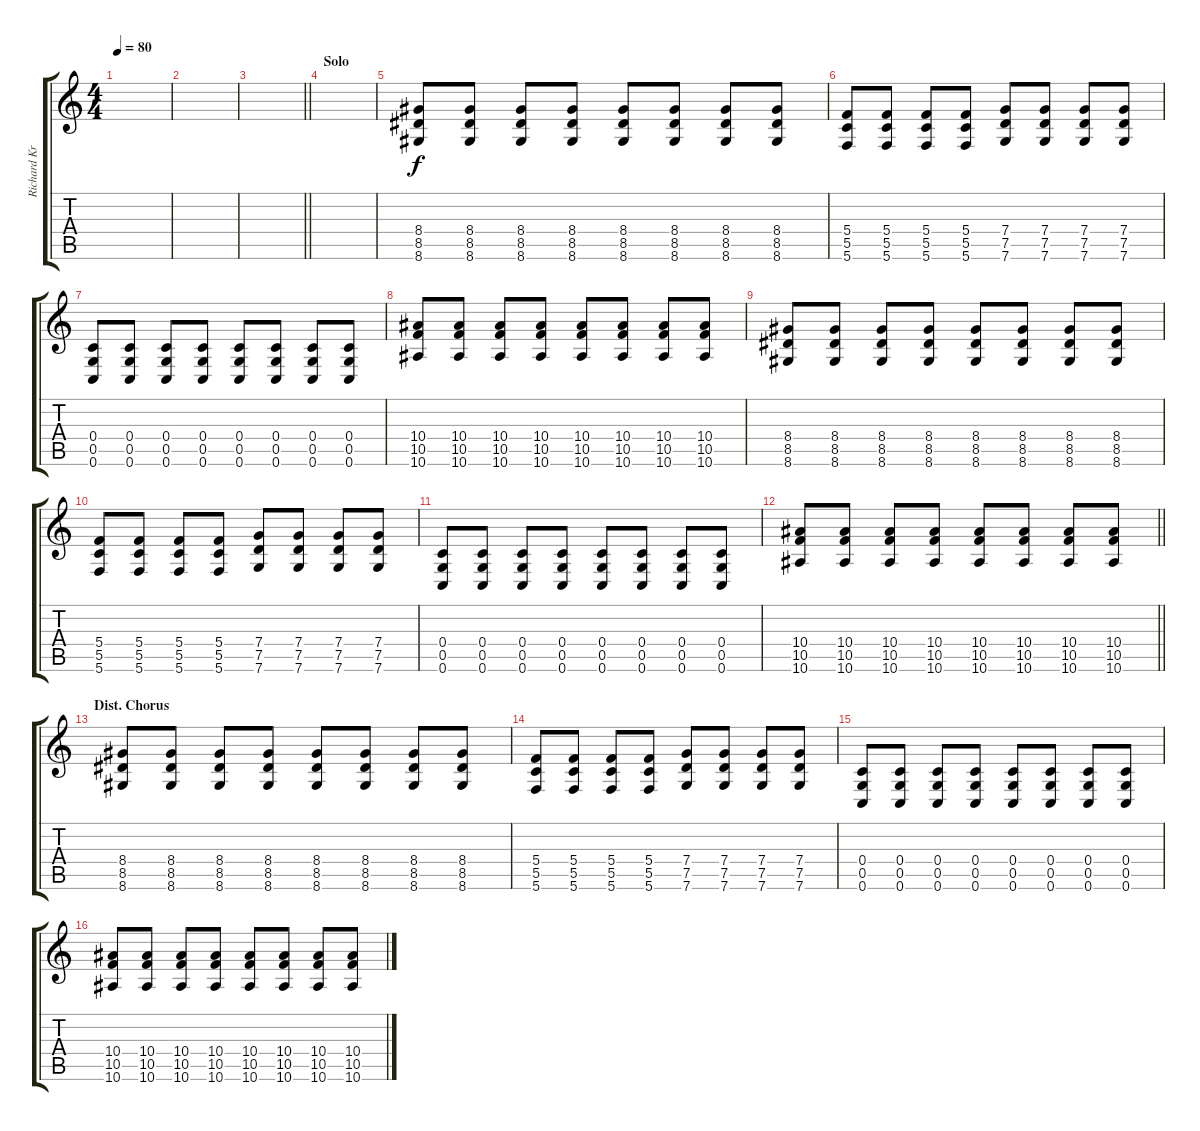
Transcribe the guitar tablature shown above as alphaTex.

\track ("Richard Kruspe // Rhythm" "Richard Kr") {instrument distortionguitar}
\staff {score tabs}
\tuning (D4 A3 F3 C3 G2 C2) {hide}
\ts (4 4)
\tempo 80
\clef g2
\ks c
|
|
\barLineRight lightlight
|
\section ("" "Solo")
|
(8.4 8.5 8.6).8 (8.4 8.5 8.6).8 (8.4 8.5 8.6).8 (8.4 8.5 8.6).8 (8.4 8.5 8.6).8 (8.4 8.5 8.6).8 (8.4 8.5 8.6).8 (8.4 8.5 8.6).8 |
(5.4 5.5 5.6).8 (5.4 5.5 5.6).8 (5.4 5.5 5.6).8 (5.4 5.5 5.6).8 (7.4 7.5 7.6).8 (7.4 7.5 7.6).8 (7.4 7.5 7.6).8 (7.4 7.5 7.6).8 |
(0.4 0.5 0.6).8 (0.4 0.5 0.6).8 (0.4 0.5 0.6).8 (0.4 0.5 0.6).8 (0.4 0.5 0.6).8 (0.4 0.5 0.6).8 (0.4 0.5 0.6).8 (0.4 0.5 0.6).8 |
(10.4 10.5 10.6).8 (10.4 10.5 10.6).8 (10.4 10.5 10.6).8 (10.4 10.5 10.6).8 (10.4 10.5 10.6).8 (10.4 10.5 10.6).8 (10.4 10.5 10.6).8 (10.4 10.5 10.6).8 |
(8.4 8.5 8.6).8 (8.4 8.5 8.6).8 (8.4 8.5 8.6).8 (8.4 8.5 8.6).8 (8.4 8.5 8.6).8 (8.4 8.5 8.6).8 (8.4 8.5 8.6).8 (8.4 8.5 8.6).8 |
(5.4 5.5 5.6).8 (5.4 5.5 5.6).8 (5.4 5.5 5.6).8 (5.4 5.5 5.6).8 (7.4 7.5 7.6).8 (7.4 7.5 7.6).8 (7.4 7.5 7.6).8 (7.4 7.5 7.6).8 |
(0.4 0.5 0.6).8 (0.4 0.5 0.6).8 (0.4 0.5 0.6).8 (0.4 0.5 0.6).8 (0.4 0.5 0.6).8 (0.4 0.5 0.6).8 (0.4 0.5 0.6).8 (0.4 0.5 0.6).8 |
\barLineRight lightlight
(10.4 10.5 10.6).8 (10.4 10.5 10.6).8 (10.4 10.5 10.6).8 (10.4 10.5 10.6).8 (10.4 10.5 10.6).8 (10.4 10.5 10.6).8 (10.4 10.5 10.6).8 (10.4 10.5 10.6).8 |
\section ("" "Dist. Chorus")
(8.4 8.5 8.6).8 (8.4 8.5 8.6).8 (8.4 8.5 8.6).8 (8.4 8.5 8.6).8 (8.4 8.5 8.6).8 (8.4 8.5 8.6).8 (8.4 8.5 8.6).8 (8.4 8.5 8.6).8 |
(5.4 5.5 5.6).8 (5.4 5.5 5.6).8 (5.4 5.5 5.6).8 (5.4 5.5 5.6).8 (7.4 7.5 7.6).8 (7.4 7.5 7.6).8 (7.4 7.5 7.6).8 (7.4 7.5 7.6).8 |
(0.4 0.5 0.6).8 (0.4 0.5 0.6).8 (0.4 0.5 0.6).8 (0.4 0.5 0.6).8 (0.4 0.5 0.6).8 (0.4 0.5 0.6).8 (0.4 0.5 0.6).8 (0.4 0.5 0.6).8 |
(10.4 10.5 10.6).8 (10.4 10.5 10.6).8 (10.4 10.5 10.6).8 (10.4 10.5 10.6).8 (10.4 10.5 10.6).8 (10.4 10.5 10.6).8 (10.4 10.5 10.6).8 (10.4 10.5 10.6).8
